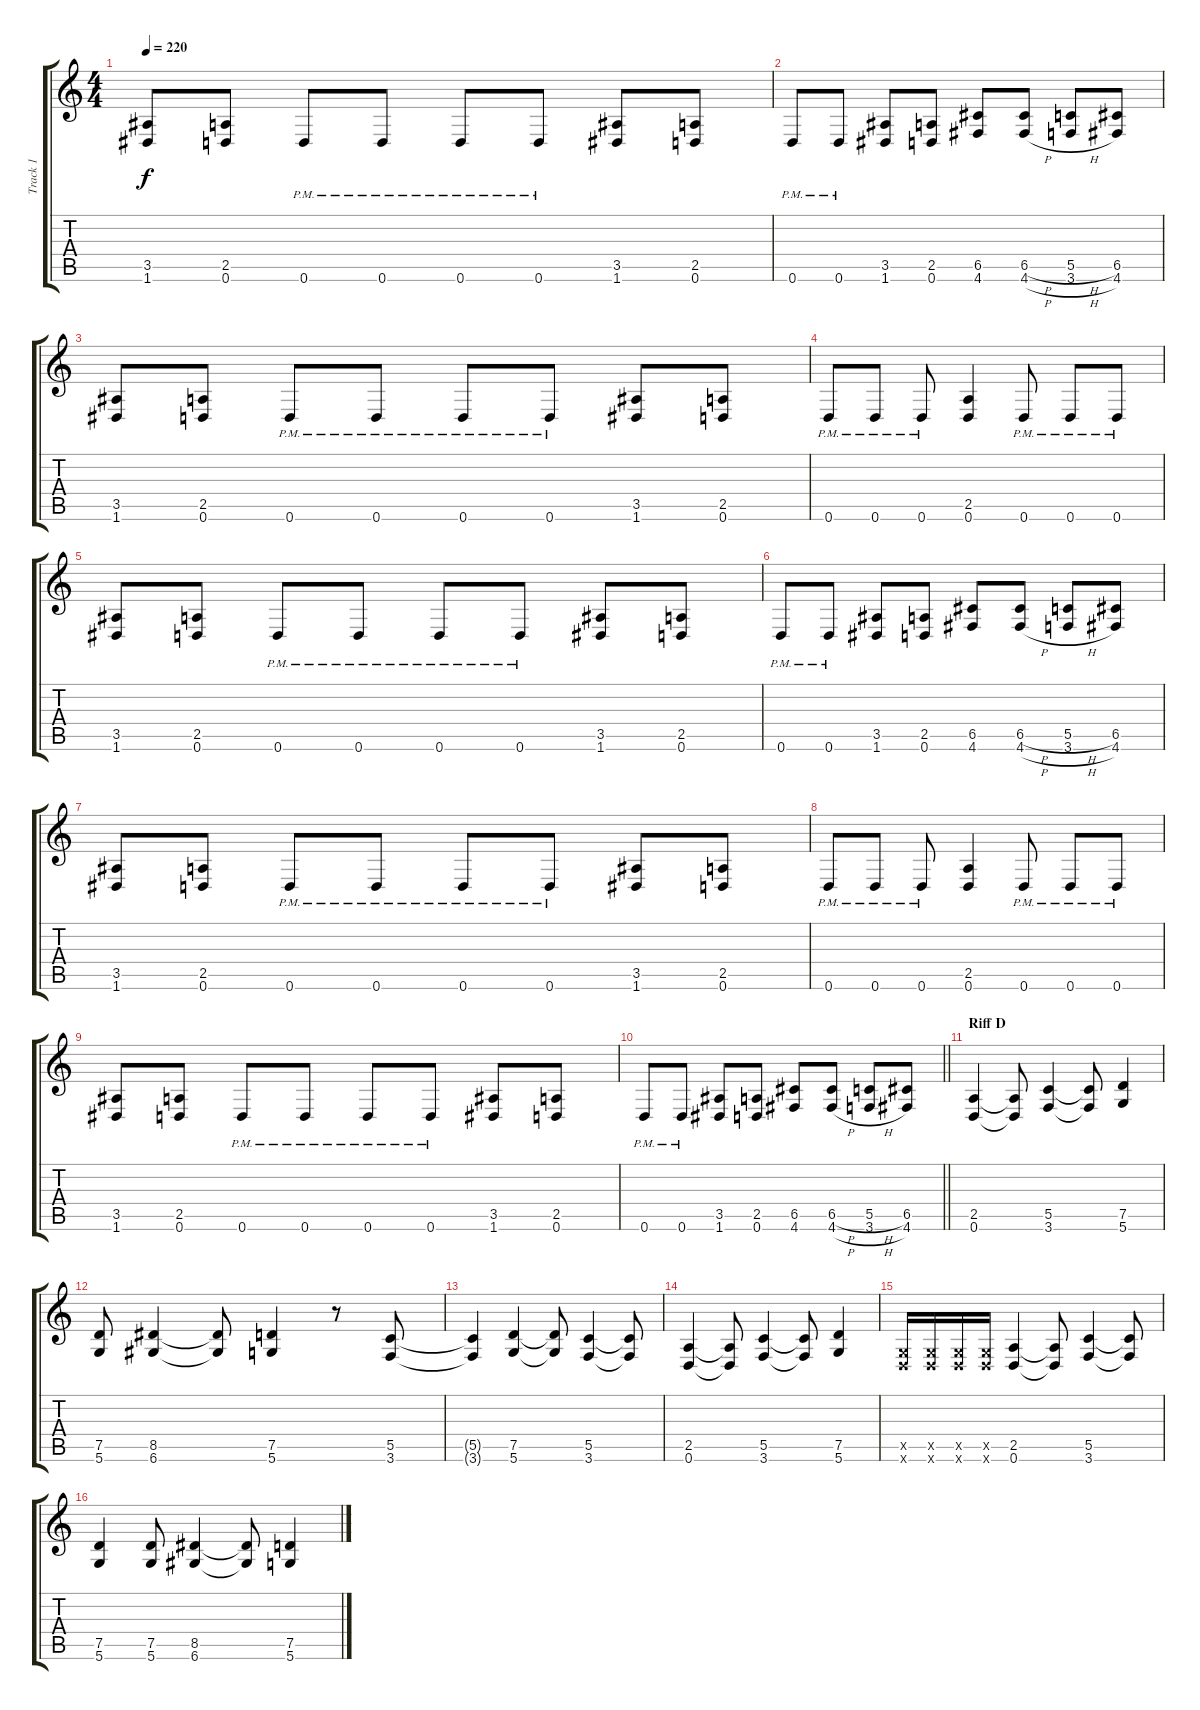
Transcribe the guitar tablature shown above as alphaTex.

\track ("Track 1" "Track 1") {instrument distortionguitar}
\staff {score tabs}
\tuning (D4 A3 F3 C3 G2 D2) {hide}
\ts (4 4)
\tempo 220
\clef g2
\ks c
(3.5 1.6).8{dy f} (2.5 0.6).8 0.6{pm}.8 0.6{pm}.8 0.6{pm}.8 0.6{pm}.8 (3.5 1.6).8 (2.5 0.6).8 |
0.6{pm}.8 0.6{pm}.8 (3.5 1.6).8 (2.5 0.6).8 (6.5 4.6).8 (6.5{h} 4.6{h}).8 (5.5{h} 3.6{h}).8 (6.5 4.6).8 |
(3.5 1.6).8 (2.5 0.6).8 0.6{pm}.8 0.6{pm}.8 0.6{pm}.8 0.6{pm}.8 (3.5 1.6).8 (2.5 0.6).8 |
0.6{pm}.8 0.6{pm}.8 0.6{pm}.8 (2.5 0.6).4 0.6{pm}.8 0.6{pm}.8 0.6{pm}.8 |
(3.5 1.6).8 (2.5 0.6).8 0.6{pm}.8 0.6{pm}.8 0.6{pm}.8 0.6{pm}.8 (3.5 1.6).8 (2.5 0.6).8 |
0.6{pm}.8 0.6{pm}.8 (3.5 1.6).8 (2.5 0.6).8 (6.5 4.6).8 (6.5{h} 4.6{h}).8 (5.5{h} 3.6{h}).8 (6.5 4.6).8 |
(3.5 1.6).8 (2.5 0.6).8 0.6{pm}.8 0.6{pm}.8 0.6{pm}.8 0.6{pm}.8 (3.5 1.6).8 (2.5 0.6).8 |
0.6{pm}.8 0.6{pm}.8 0.6{pm}.8 (2.5 0.6).4 0.6{pm}.8 0.6{pm}.8 0.6{pm}.8 |
(3.5 1.6).8 (2.5 0.6).8 0.6{pm}.8 0.6{pm}.8 0.6{pm}.8 0.6{pm}.8 (3.5 1.6).8 (2.5 0.6).8 |
\barLineRight lightlight
0.6{pm}.8 0.6{pm}.8 (3.5 1.6).8 (2.5 0.6).8 (6.5 4.6).8 (6.5{h} 4.6{h}).8 (5.5{h} 3.6{h}).8 (6.5 4.6).8 |
\section ("" "Riff D")
(2.5 0.6).4 (2.5{t} 0.6{t}).8 (5.5 3.6).4 (5.5{t} 3.6{t}).8 (7.5 5.6).4 |
(7.5 5.6).8 (8.5 6.6).4 (8.5{t} 6.6{t}).8 (7.5 5.6).4 r.8 (5.5 3.6).8 |
(5.5{t} 3.6{t}).4 (7.5 5.6).4 (7.5{t} 5.6{t}).8 (5.5 3.6).4 (5.5{t} 3.6{t}).8 |
(2.5 0.6).4 (2.5{t} 0.6{t}).8 (5.5 3.6).4 (5.5{t} 3.6{t}).8 (7.5 5.6).4 |
(0.5{x} 0.6{x}).16 (0.5{x} 0.6{x}).16 (0.5{x} 0.6{x}).16 (0.5{x} 0.6{x}).16 (2.5 0.6).4 (2.5{t} 0.6{t}).8 (5.5 3.6).4 (5.5{t} 3.6{t}).8 |
(7.5 5.6).4 (7.5 5.6).8 (8.5 6.6).4 (8.5{t} 6.6{t}).8 (7.5 5.6).4
